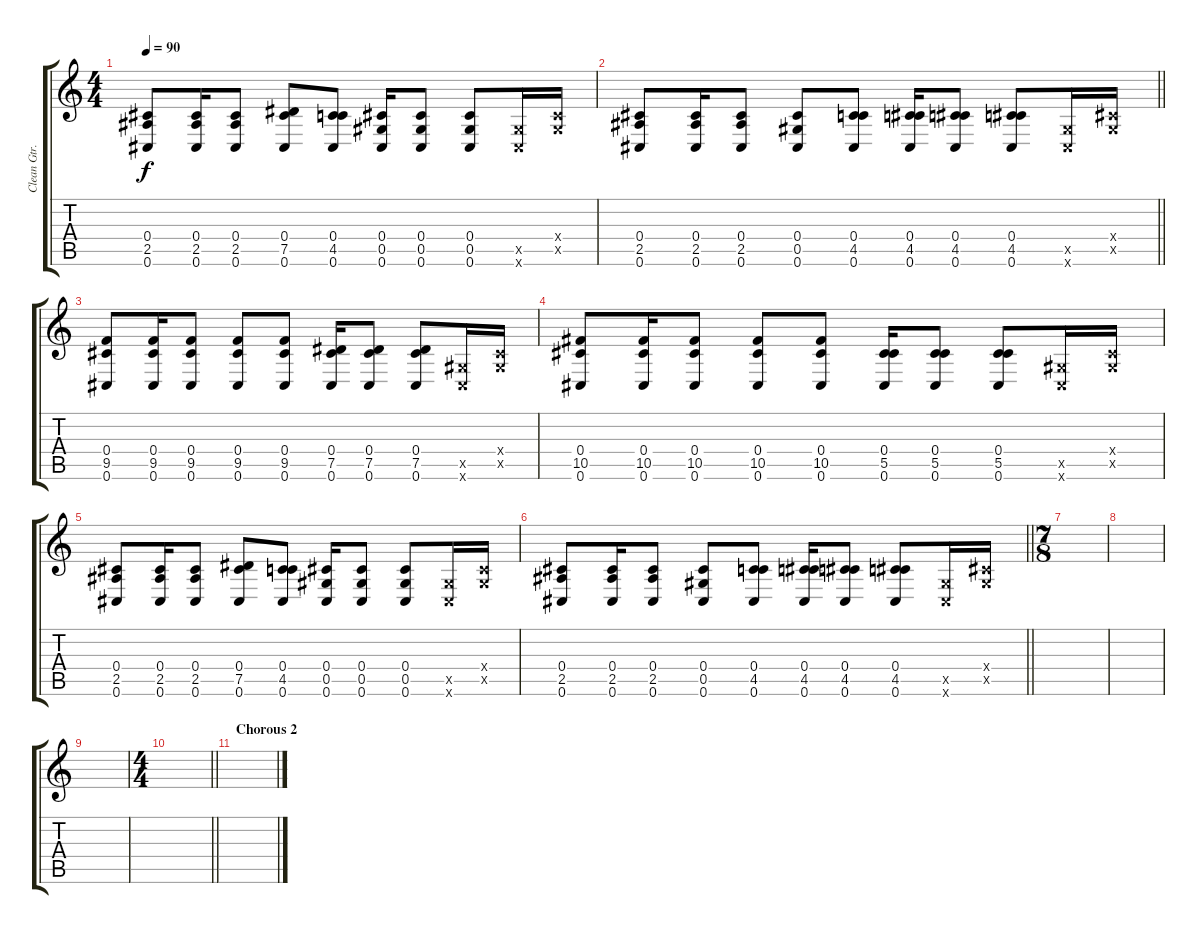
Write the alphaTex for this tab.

\track ("Clean Gtr. 1" "Clean Gtr.") {instrument electricguitarmuted}
\staff {score tabs}
\tuning (Eb4 Bb3 Gb3 Db3 Ab2 Db2) {hide}
\ts (4 4)
\tempo 90
\clef g2
\ks c
(0.4 2.5 0.6).8{dy f} (0.4 2.5 0.6).16 (0.4 2.5 0.6).8 (0.4 7.5 0.6).8 (0.4 4.5 0.6).8 (0.4 0.5 0.6).16 (0.4 0.5 0.6).8 (0.4 0.5 0.6).8 (0.5{x} 0.6{x}).16 (0.4{x} 0.5{x}).16 |
\barLineRight lightlight
(0.4 2.5 0.6).8 (0.4 2.5 0.6).16 (0.4 2.5 0.6).8 (0.4 0.5 0.6).8 (0.4 4.5 0.6).8 (0.4 4.5 0.6).16 (0.4 4.5 0.6).8 (0.4 4.5 0.6).8 (0.5{x} 0.6{x}).16 (0.4{x} 0.5{x}).16 |
(0.4 9.5 0.6).8 (0.4 9.5 0.6).16 (0.4 9.5 0.6).8 (0.4 9.5 0.6).8 (0.4 9.5 0.6).8 (0.4 7.5 0.6).16 (0.4 7.5 0.6).8 (0.4 7.5 0.6).8 (0.5{x} 0.6{x}).16 (0.4{x} 0.5{x}).16 |
(0.4 10.5 0.6).8 (0.4 10.5 0.6).16 (0.4 10.5 0.6).8 (0.4 10.5 0.6).8 (0.4 10.5 0.6).8 (0.4 5.5 0.6).16 (0.4 5.5 0.6).8 (0.4 5.5 0.6).8 (0.5{x} 0.6{x}).16 (0.4{x} 0.5{x}).16 |
(0.4 2.5 0.6).8 (0.4 2.5 0.6).16 (0.4 2.5 0.6).8 (0.4 7.5 0.6).8 (0.4 4.5 0.6).8 (0.4 0.5 0.6).16 (0.4 0.5 0.6).8 (0.4 0.5 0.6).8 (0.5{x} 0.6{x}).16 (0.4{x} 0.5{x}).16 |
\barLineRight lightlight
(0.4 2.5 0.6).8 (0.4 2.5 0.6).16 (0.4 2.5 0.6).8 (0.4 0.5 0.6).8 (0.4 4.5 0.6).8 (0.4 4.5 0.6).16 (0.4 4.5 0.6).8 (0.4 4.5 0.6).8 (0.5{x} 0.6{x}).16 (0.4{x} 0.5{x}).16 |
\ts (7 8)
\section ("" "")
|
|
|
\ts (4 4)
\barLineRight lightlight
|
\section ("" "Chorous 2")
